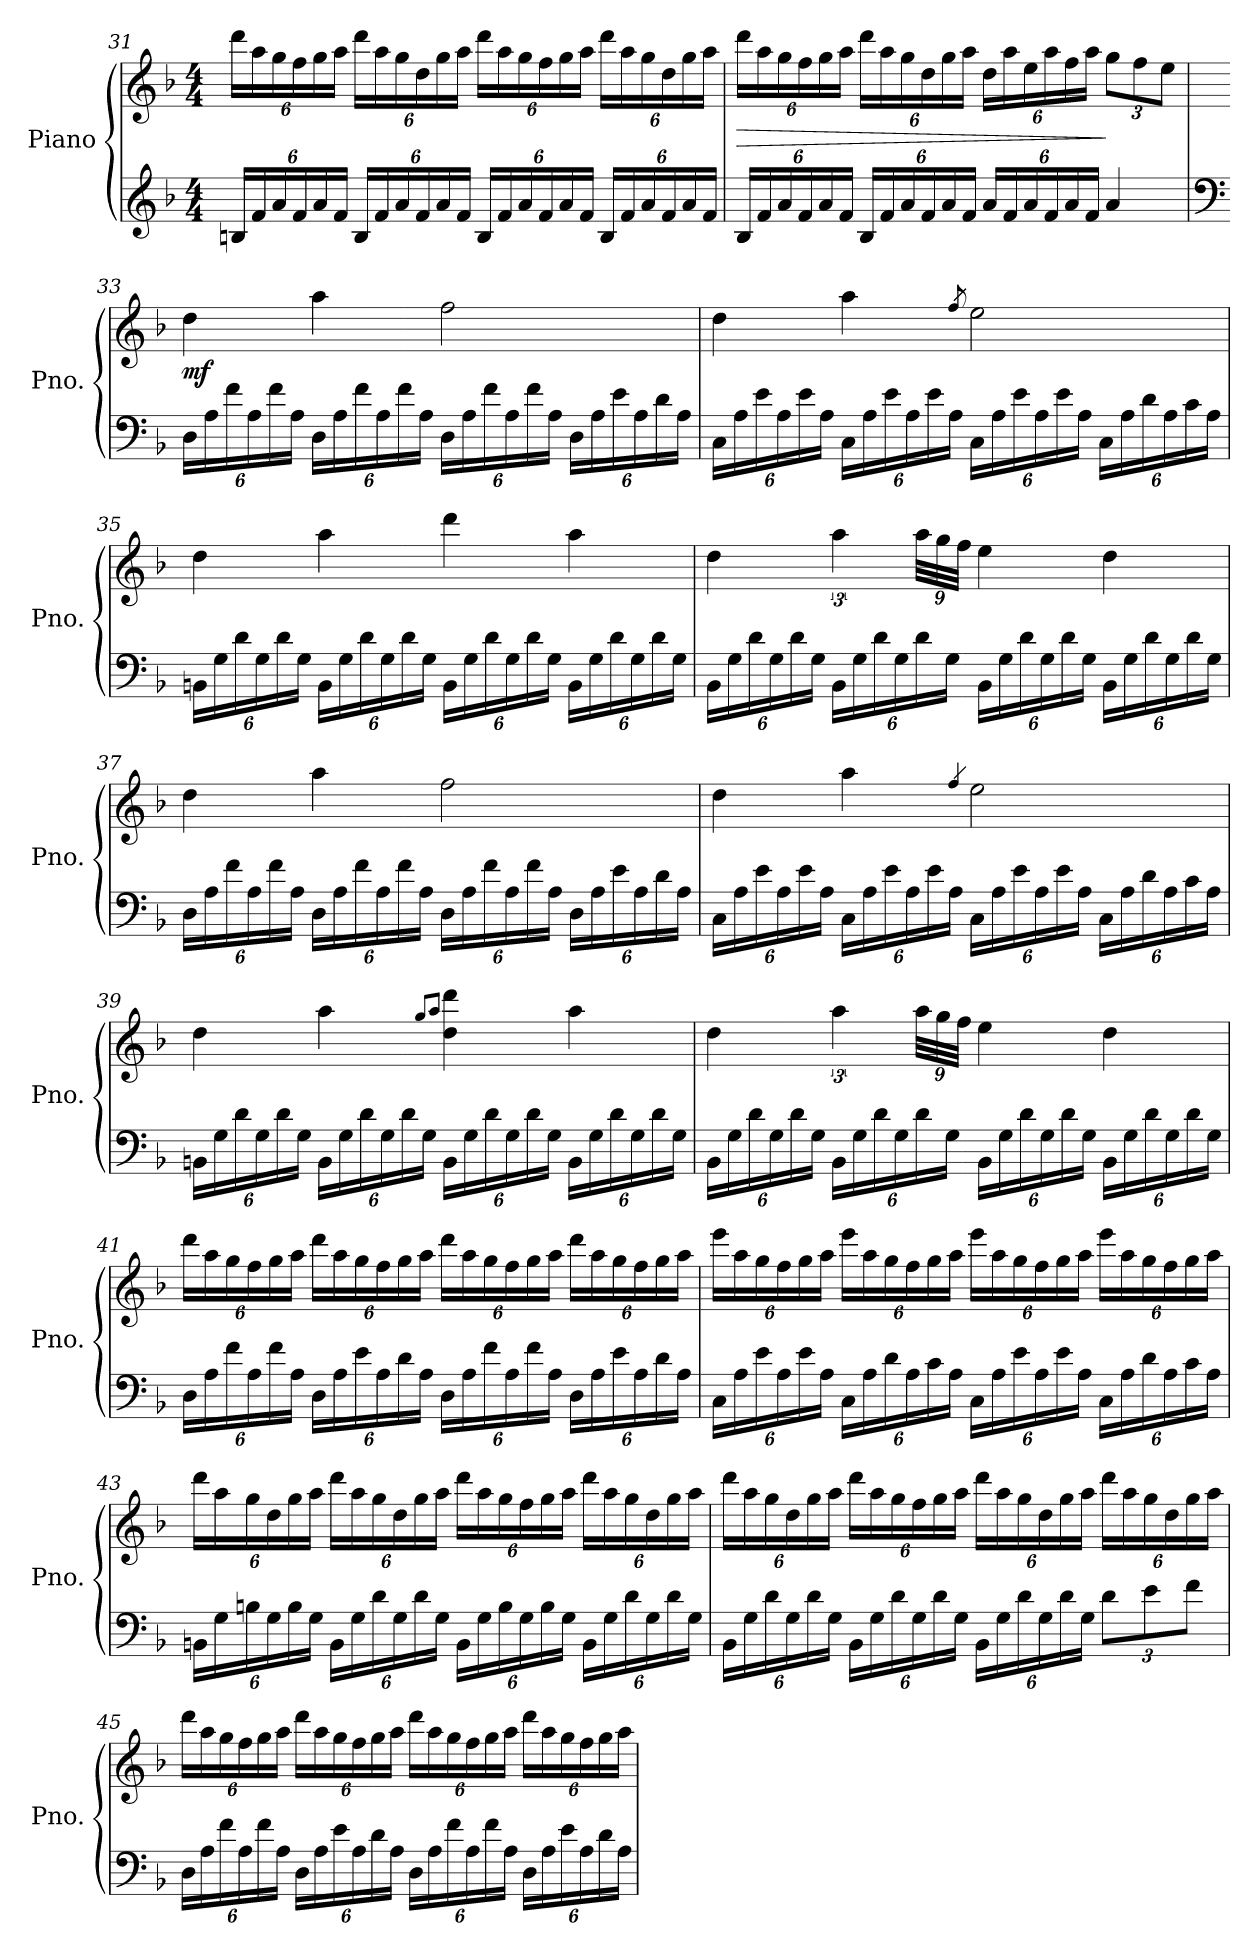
**kern	**kern	**dynam
*part1	*part1	*part1
*staff2	*staff1	*staff1/2
*I"Piano	*	*
*I'Pno.	*	*
*clefG2	*clefG2	*
*k[b-]	*k[b-]	*
*M4/4	*M4/4	*
*Xbrackettup	*Xbrackettup	*
=31	=31	=31
24Bn/LL	24ddd\LL	.
24f/	24aa\	.
24a/	24gg\	.
24f/	24ff\	.
24a/	24gg\	.
24f/JJ	24aa\JJ	.
24B/LL	24ddd\LL	.
24f/	24aa\	.
24a/	24gg\	.
24f/	24dd\	.
24a/	24gg\	.
24f/JJ	24aa\JJ	.
24B/LL	24ddd\LL	.
24f/	24aa\	.
24a/	24gg\	.
24f/	24ff\	.
24a/	24gg\	.
24f/JJ	24aa\JJ	.
24B/LL	24ddd\LL	.
24f/	24aa\	.
24a/	24gg\	.
24f/	24dd\	.
24a/	24gg\	.
24f/JJ	24aa\JJ	.
=32	=32	=32
!	!	!LO:HP:b
24B-/LL	24ddd\LL	>
24f/	24aa\	.
24a/	24gg\	.
24f/	24ff\	.
24a/	24gg\	.
24f/JJ	24aa\JJ	.
24B-/LL	24ddd\LL	.
24f/	24aa\	.
24a/	24gg\	.
24f/	24dd\	.
24a/	24gg\	.
24f/JJ	24aa\JJ	.
24a/LL	24dd\LL	.
24f/	24aa\	.
24a/	24ee\	.
24f/	24aa\	.
24a/	24ff\	.
24f/JJ	24aa\JJ	.
4a/	12gg\L	]
.	12ff\	.
.	12ee\J	.
=33	=33	=33
*clefF4	*	*
!	!	!LO:DY:b
24D\LL	4dd\	mf
24A\	.	.
24f\	.	.
24A\	.	.
24f\	.	.
24A\JJ	.	.
24D\LL	4aa\	.
24A\	.	.
24f\	.	.
24A\	.	.
24f\	.	.
24A\JJ	.	.
24D\LL	2ff\	.
24A\	.	.
24f\	.	.
24A\	.	.
24f\	.	.
24A\JJ	.	.
24D\LL	.	.
24A\	.	.
24e\	.	.
24A\	.	.
24d\	.	.
24A\JJ	.	.
=34	=34	=34
24C\LL	4dd\	.
24A\	.	.
24e\	.	.
24A\	.	.
24e\	.	.
24A\JJ	.	.
24C\LL	4aa\	.
24A\	.	.
24e\	.	.
24A\	.	.
24e\	.	.
24A\JJ	.	.
.	8qff/	.
24C\LL	2ee\	.
24A\	.	.
24e\	.	.
24A\	.	.
24e\	.	.
24A\JJ	.	.
24C\LL	.	.
24A\	.	.
24d\	.	.
24A\	.	.
24c\	.	.
24A\JJ	.	.
=35	=35	=35
24BBn\LL	4dd\	.
24G\	.	.
24d\	.	.
24G\	.	.
24d\	.	.
24G\JJ	.	.
24BB\LL	4aa\	.
24G\	.	.
24d\	.	.
24G\	.	.
24d\	.	.
24G\JJ	.	.
24BB\LL	4ddd\	.
24G\	.	.
24d\	.	.
24G\	.	.
24d\	.	.
24G\JJ	.	.
24BB\LL	4aa\	.
24G\	.	.
24d\	.	.
24G\	.	.
24d\	.	.
24G\JJ	.	.
=36	=36	=36
24BB-\LL	4dd\	.
24G\	.	.
24d\	.	.
24G\	.	.
24d\	.	.
24G\JJ	.	.
*	*brackettup	*
24BB-\LL	6aa\	.
24G\	.	.
24d\	.	.
24G\	.	.
24d\	36aa\LL	.
.	36gg\	.
24G\JJ	.	.
.	36ff\JJ	.
24BB-\LL	4ee\	.
24G\	.	.
24d\	.	.
24G\	.	.
24d\	.	.
24G\JJ	.	.
24BB-\LL	4dd\	.
24G\	.	.
24d\	.	.
24G\	.	.
24d\	.	.
24G\JJ	.	.
=37	=37	=37
24D\LL	4dd\	.
24A\	.	.
24f\	.	.
24A\	.	.
24f\	.	.
24A\JJ	.	.
24D\LL	4aa\	.
24A\	.	.
24f\	.	.
24A\	.	.
24f\	.	.
24A\JJ	.	.
24D\LL	2ff\	.
24A\	.	.
24f\	.	.
24A\	.	.
24f\	.	.
24A\JJ	.	.
24D\LL	.	.
24A\	.	.
24e\	.	.
24A\	.	.
24d\	.	.
24A\JJ	.	.
=38	=38	=38
24C\LL	4dd\	.
24A\	.	.
24e\	.	.
24A\	.	.
24e\	.	.
24A\JJ	.	.
24C\LL	4aa\	.
24A\	.	.
24e\	.	.
24A\	.	.
24e\	.	.
24A\JJ	.	.
.	4qff/	.
24C\LL	2ee\	.
24A\	.	.
24e\	.	.
24A\	.	.
24e\	.	.
24A\JJ	.	.
24C\LL	.	.
24A\	.	.
24d\	.	.
24A\	.	.
24c\	.	.
24A\JJ	.	.
=39	=39	=39
24BBn\LL	4dd\	.
24G\	.	.
24d\	.	.
24G\	.	.
24d\	.	.
24G\JJ	.	.
24BB\LL	4aa\	.
24G\	.	.
24d\	.	.
24G\	.	.
24d\	.	.
24G\JJ	.	.
.	8qgg/L	.
.	8qaa/J	.
24BB\LL	4dd\ 4ddd\	.
24G\	.	.
24d\	.	.
24G\	.	.
24d\	.	.
24G\JJ	.	.
24BB\LL	4aa\	.
24G\	.	.
24d\	.	.
24G\	.	.
24d\	.	.
24G\JJ	.	.
=40	=40	=40
24BB-\LL	4dd\	.
24G\	.	.
24d\	.	.
24G\	.	.
24d\	.	.
24G\JJ	.	.
24BB-\LL	6aa\	.
24G\	.	.
24d\	.	.
24G\	.	.
24d\	36aa\LL	.
.	36gg\	.
24G\JJ	.	.
.	36ff\JJ	.
24BB-\LL	4ee\	.
24G\	.	.
24d\	.	.
24G\	.	.
24d\	.	.
24G\JJ	.	.
24BB-\LL	4dd\	.
24G\	.	.
24d\	.	.
24G\	.	.
24d\	.	.
24G\JJ	.	.
=41	=41	=41
*	*Xbrackettup	*
24D\LL	24ddd\LL	.
24A\	24aa\	.
24f\	24gg\	.
24A\	24ff\	.
24f\	24gg\	.
24A\JJ	24aa\JJ	.
24D\LL	24ddd\LL	.
24A\	24aa\	.
24e\	24gg\	.
24A\	24ff\	.
24d\	24gg\	.
24A\JJ	24aa\JJ	.
24D\LL	24ddd\LL	.
24A\	24aa\	.
24f\	24gg\	.
24A\	24ff\	.
24f\	24gg\	.
24A\JJ	24aa\JJ	.
24D\LL	24ddd\LL	.
24A\	24aa\	.
24e\	24gg\	.
24A\	24ff\	.
24d\	24gg\	.
24A\JJ	24aa\JJ	.
=42	=42	=42
24C\LL	24eee\LL	.
24A\	24aa\	.
24e\	24gg\	.
24A\	24ff\	.
24e\	24gg\	.
24A\JJ	24aa\JJ	.
24C\LL	24eee\LL	.
24A\	24aa\	.
24d\	24gg\	.
24A\	24ff\	.
24c\	24gg\	.
24A\JJ	24aa\JJ	.
24C\LL	24eee\LL	.
24A\	24aa\	.
24e\	24gg\	.
24A\	24ff\	.
24e\	24gg\	.
24A\JJ	24aa\JJ	.
24C\LL	24eee\LL	.
24A\	24aa\	.
24d\	24gg\	.
24A\	24ff\	.
24c\	24gg\	.
24A\JJ	24aa\JJ	.
=43	=43	=43
24BBn\LL	24ddd\LL	.
24G\	24aa\	.
24Bn\	24gg\	.
24G\	24dd\	.
24B\	24gg\	.
24G\JJ	24aa\JJ	.
24BB\LL	24ddd\LL	.
24G\	24aa\	.
24d\	24gg\	.
24G\	24dd\	.
24d\	24gg\	.
24G\JJ	24aa\JJ	.
24BB\LL	24ddd\LL	.
24G\	24aa\	.
24B\	24gg\	.
24G\	24ff\	.
24B\	24gg\	.
24G\JJ	24aa\JJ	.
24BB\LL	24ddd\LL	.
24G\	24aa\	.
24d\	24gg\	.
24G\	24dd\	.
24d\	24gg\	.
24G\JJ	24aa\JJ	.
=44	=44	=44
24BB-\LL	24ddd\LL	.
24G\	24aa\	.
24d\	24gg\	.
24G\	24dd\	.
24d\	24gg\	.
24G\JJ	24aa\JJ	.
24BB-\LL	24ddd\LL	.
24G\	24aa\	.
24d\	24gg\	.
24G\	24ff\	.
24d\	24gg\	.
24G\JJ	24aa\JJ	.
24BB-\LL	24ddd\LL	.
24G\	24aa\	.
24d\	24gg\	.
24G\	24dd\	.
24d\	24gg\	.
24G\JJ	24aa\JJ	.
12d\L	24ddd\LL	.
.	24aa\	.
12e\	24gg\	.
.	24dd\	.
12f\J	24gg\	.
.	24aa\JJ	.
=45	=45	=45
24D\LL	24ddd\LL	.
24A\	24aa\	.
24f\	24gg\	.
24A\	24ff\	.
24f\	24gg\	.
24A\JJ	24aa\JJ	.
24D\LL	24ddd\LL	.
24A\	24aa\	.
24e\	24gg\	.
24A\	24ff\	.
24d\	24gg\	.
24A\JJ	24aa\JJ	.
24D\LL	24ddd\LL	.
24A\	24aa\	.
24f\	24gg\	.
24A\	24ff\	.
24f\	24gg\	.
24A\JJ	24aa\JJ	.
24D\LL	24ddd\LL	.
24A\	24aa\	.
24e\	24gg\	.
24A\	24ff\	.
24d\	24gg\	.
24A\JJ	24aa\JJ	.
=	=	=
*-	*-	*-
